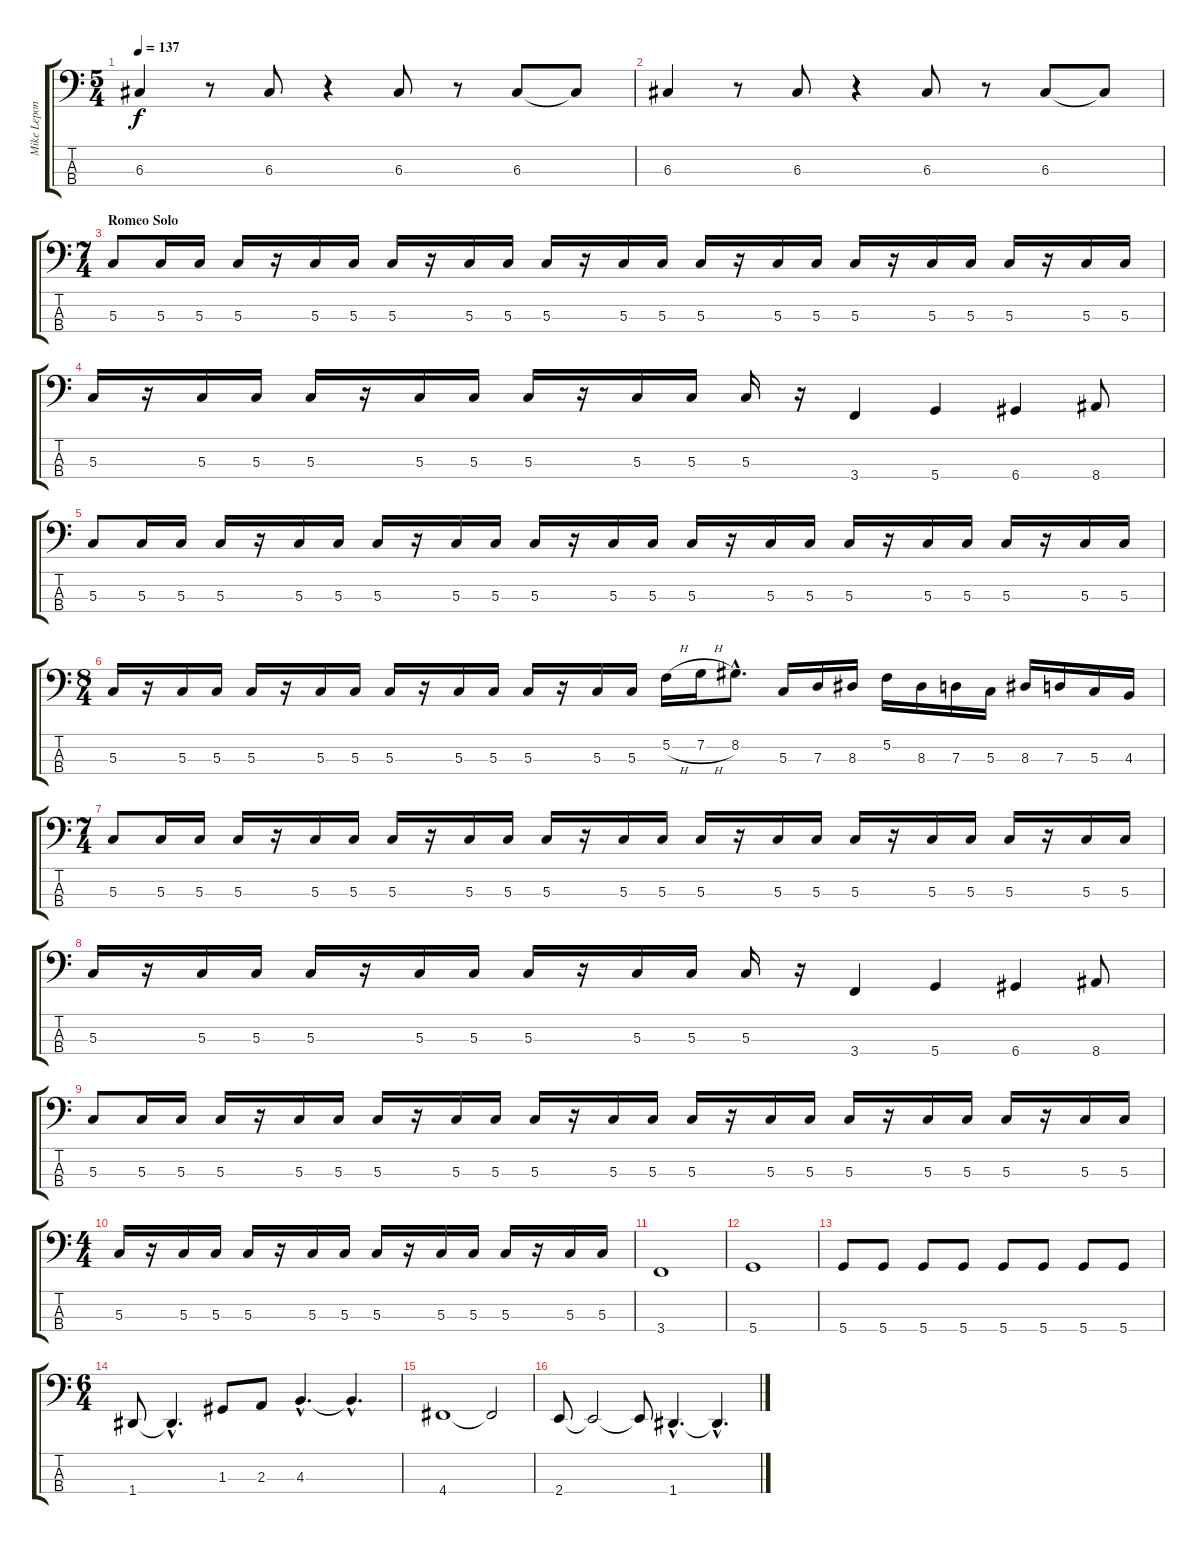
\track ("Mike Lepond" "Mike Lepon") {instrument electricbassfinger}
\staff {score tabs}
\tuning (F2 C2 G1 D1) {hide}
\ts (5 4)
\tempo 137
\clef f4
\ks c
6.3.4{dy f} r.8 6.3.8 r.4 6.3.8 r.8 6.3.8 6.3{t}.8 |
6.3.4 r.8 6.3.8 r.4 6.3.8 r.8 6.3.8 6.3{t}.8 |
\ts (7 4)
\section ("" "Romeo Solo")
5.3.8 5.3.16 5.3.16 5.3.16 r.16 5.3.16 5.3.16 5.3.16 r.16 5.3.16 5.3.16 5.3.16 r.16 5.3.16 5.3.16 5.3.16 r.16 5.3.16 5.3.16 5.3.16 r.16 5.3.16 5.3.16 5.3.16 r.16 5.3.16 5.3.16 |
5.3.16 r.16 5.3.16 5.3.16 5.3.16 r.16 5.3.16 5.3.16 5.3.16 r.16 5.3.16 5.3.16 5.3.16 r.16 3.4.4 5.4.4 6.4.4 8.4.8 |
5.3.8 5.3.16 5.3.16 5.3.16 r.16 5.3.16 5.3.16 5.3.16 r.16 5.3.16 5.3.16 5.3.16 r.16 5.3.16 5.3.16 5.3.16 r.16 5.3.16 5.3.16 5.3.16 r.16 5.3.16 5.3.16 5.3.16 r.16 5.3.16 5.3.16 |
\ts (8 4)
5.3.16 r.16 5.3.16 5.3.16 5.3.16 r.16 5.3.16 5.3.16 5.3.16 r.16 5.3.16 5.3.16 5.3.16 r.16 5.3.16 5.3.16 5.2{h}.16 7.2{h}.16 8.2{hac}.8{d} 5.3.16 7.3.16 8.3.16 5.2.16 8.3.16 7.3.16 5.3.16 8.3.16 7.3.16 5.3.16 4.3.16 |
\ts (7 4)
5.3.8 5.3.16 5.3.16 5.3.16 r.16 5.3.16 5.3.16 5.3.16 r.16 5.3.16 5.3.16 5.3.16 r.16 5.3.16 5.3.16 5.3.16 r.16 5.3.16 5.3.16 5.3.16 r.16 5.3.16 5.3.16 5.3.16 r.16 5.3.16 5.3.16 |
5.3.16 r.16 5.3.16 5.3.16 5.3.16 r.16 5.3.16 5.3.16 5.3.16 r.16 5.3.16 5.3.16 5.3.16 r.16 3.4.4 5.4.4 6.4.4 8.4.8 |
5.3.8 5.3.16 5.3.16 5.3.16 r.16 5.3.16 5.3.16 5.3.16 r.16 5.3.16 5.3.16 5.3.16 r.16 5.3.16 5.3.16 5.3.16 r.16 5.3.16 5.3.16 5.3.16 r.16 5.3.16 5.3.16 5.3.16 r.16 5.3.16 5.3.16 |
\ts (4 4)
5.3.16 r.16 5.3.16 5.3.16 5.3.16 r.16 5.3.16 5.3.16 5.3.16 r.16 5.3.16 5.3.16 5.3.16 r.16 5.3.16 5.3.16 |
3.4.1 |
5.4.1 |
5.4.8 5.4.8 5.4.8 5.4.8 5.4.8 5.4.8 5.4.8 5.4.8 |
\ts (6 4)
1.4.8 1.4{hac t}.4{d} 1.3.8 2.3.8 4.3{hac}.4{d} 4.3{hac t}.4{d} |
4.4.1 4.4{t}.2 |
2.4.8 2.4{t}.2 2.4{t}.8 1.4{hac}.4{d} 1.4{hac t}.4{d}
